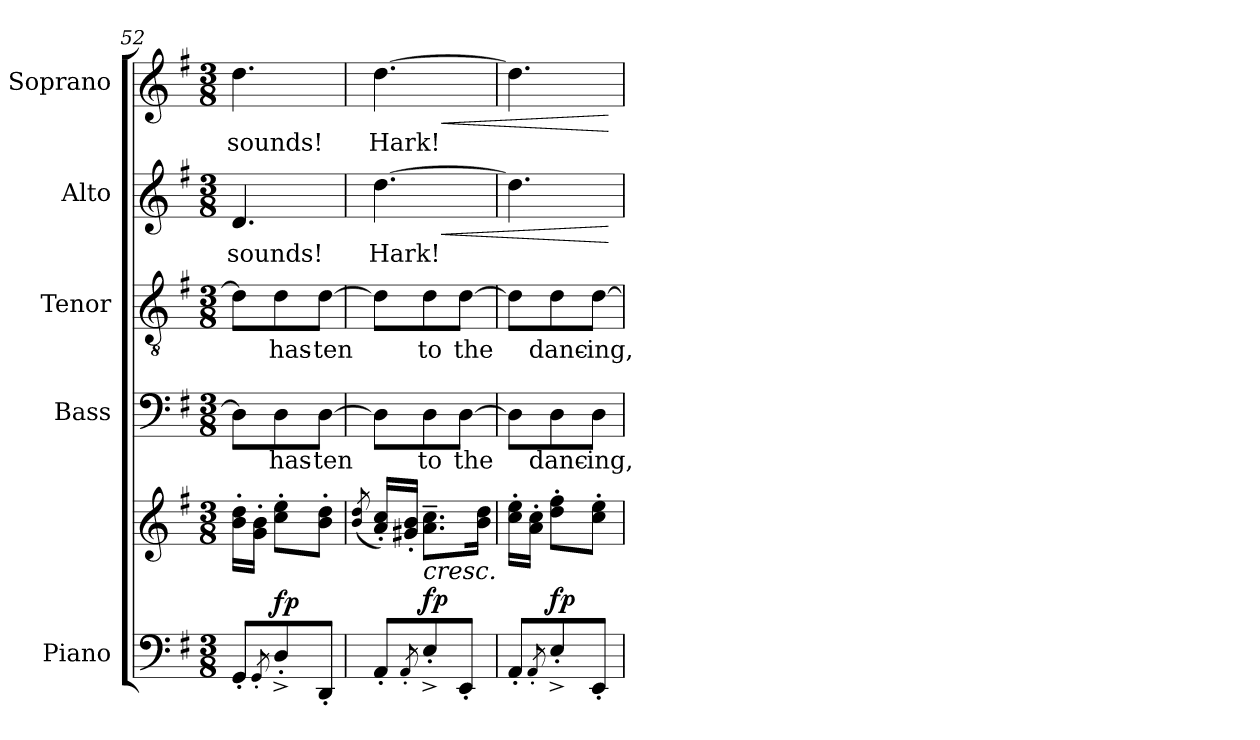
**kern	**kern	**dynam	**kern	**text	**kern	**text	**kern	**text	**dynam	**kern	**text	**dynam
*part5	*part5	*part5	*part4	*part4	*part3	*part3	*part2	*part2	*part2	*part1	*part1	*part1
*staff6	*staff5	*staff5/6	*staff4	*staff4	*staff3	*staff3	*staff2	*staff2	*staff2	*staff1	*staff1	*staff1
*I"Piano	*	*	*I"Bass	*	*I"Tenor	*	*I"Alto	*	*	*I"Soprano	*	*
*I'Pno	*	*	*	*	*	*	*	*	*	*	*	*
*clefF4	*clefG2	*	*clefF4	*	*clefGv2	*	*clefG2	*	*	*clefG2	*	*
*k[f#]	*k[f#]	*	*k[f#]	*	*k[f#]	*	*k[f#]	*	*	*k[f#]	*	*
*M3/8	*M3/8	*	*M3/8	*	*M3/8	*	*M3/8	*	*	*M3/8	*	*
=52	=52	=52	=52	=52	=52	=52	=52	=52	=52	=52	=52	=52
!	!	!	!	!	!	!	!	!LO:LY:b	!	!	!LO:LY:b	!
8GG'/L	16b\' 16dd\'LL	.	8D\L]	.	8d\L]	.	4.d/	sounds!	.	4.dd\	sounds!	.
.	16g\' 16b\'JJ	.	.	.	.	.	.	.	.	.	.	.
8qGG'/	.	.	.	.	.	.	.	.	.	.	.	.
!	!	!LO:DY:a=2	!	!LO:LY:b	!	!LO:LY:b	!	!	!	!	!	!
8D'^/	8cc\' 8ee\'L	fp	8D\	has-	8d\	has-	.	.	.	.	.	.
!	!	!	!	!LO:LY:b	!	!LO:LY:b	!	!	!	!	!	!
8DD'/J	8b\' 8dd\'J	.	[8D\J	-ten	[8d\J	-ten	.	.	.	.	.	.
=53	=53	=53	=53	=53	=53	=53	=53	=53	=53	=53	=53	=53
.	(<8qb/ 8qdd/	.	.	.	.	.	.	.	.	.	.	.
!	!	!	!	!	!	!	!	!LO:LY:b	!	!	!LO:LY:b	!
*	*	*	*	*	*	*	*^	*	*	*^	*	*
8AA'/L	16a/' 16cc/'LL)	.	8D\L]	.	8d\L]	.	[4.dd\	8.ryy	Hark!	.	[4.dd\	8.ryy	Hark!	.
.	16g#X/' 16b/'JJ	.	.	.	.	.	.	.	.	.	.	.	.	.
8qAA'/	.	.	.	.	.	.	.	.	.	.	.	.	.	.
!LO:TX:a:i:t=cresc.	!	!	!	!	!	!	!	!	!	!	!	!	!	!
!	!	!LO:DY:a=2	!	!LO:LY:b	!	!LO:LY:b	!	!	!	!	!	!	!	!
8E'^/	8.a\~ 8.cc\~L	fp	8D\	to	8d\	to	.	.	.	.	.	.	.	.
!	!	!	!	!	!	!	!	!	!	!LO:HP:b	!	!	!	!LO:HP:b
.	.	.	.	.	.	.	.	8.ryy	.	<	.	8.ryy	.	<
!	!	!	!	!LO:LY:b	!	!LO:LY:b	!	!	!	!	!	!	!	!
8EE'/J	.	.	[8D\J	the	[8d\J	the	.	.	.	.	.	.	.	.
.	16b\ 16dd\Jk	.	.	.	.	.	.	.	.	.	.	.	.	.
*	*	*	*	*	*	*	*v	*v	*	*	*	*	*	*
*	*	*	*	*	*	*	*	*	*	*v	*v	*	*
=54	=54	=54	=54	=54	=54	=54	=54	=54	=54	=54	=54	=54
8AA'/L	16cc\' 16ee\'LL	.	8D\L]	.	8d\L]	.	4.dd\]	.	.	4.dd\]	.	.
.	16a\' 16cc\'JJ	.	.	.	.	.	.	.	.	.	.	.
8qAA'/	.	.	.	.	.	.	.	.	.	.	.	.
!	!	!LO:DY:a=2	!	!LO:LY:b	!	!LO:LY:b	!	!	!	!	!	!
8E'^/	8dd\' 8ff#\'L	fp	8D\	danc-	8d\	danc-	.	.	.	.	.	.
!	!	!	!	!LO:LY:b	!	!LO:LY:b	!	!	!	!	!	!
8EE'/J	8cc\' 8ee\'J	.	8D\J	-ing,	[8d\J	-ing,	.	.	.	.	.	.
.	.	.	.	.	.	.	.	.	[	.	.	[
=	=	=	=	=	=	=	=	=	=	=	=	=
*-	*-	*-	*-	*-	*-	*-	*-	*-	*-	*-	*-	*-
